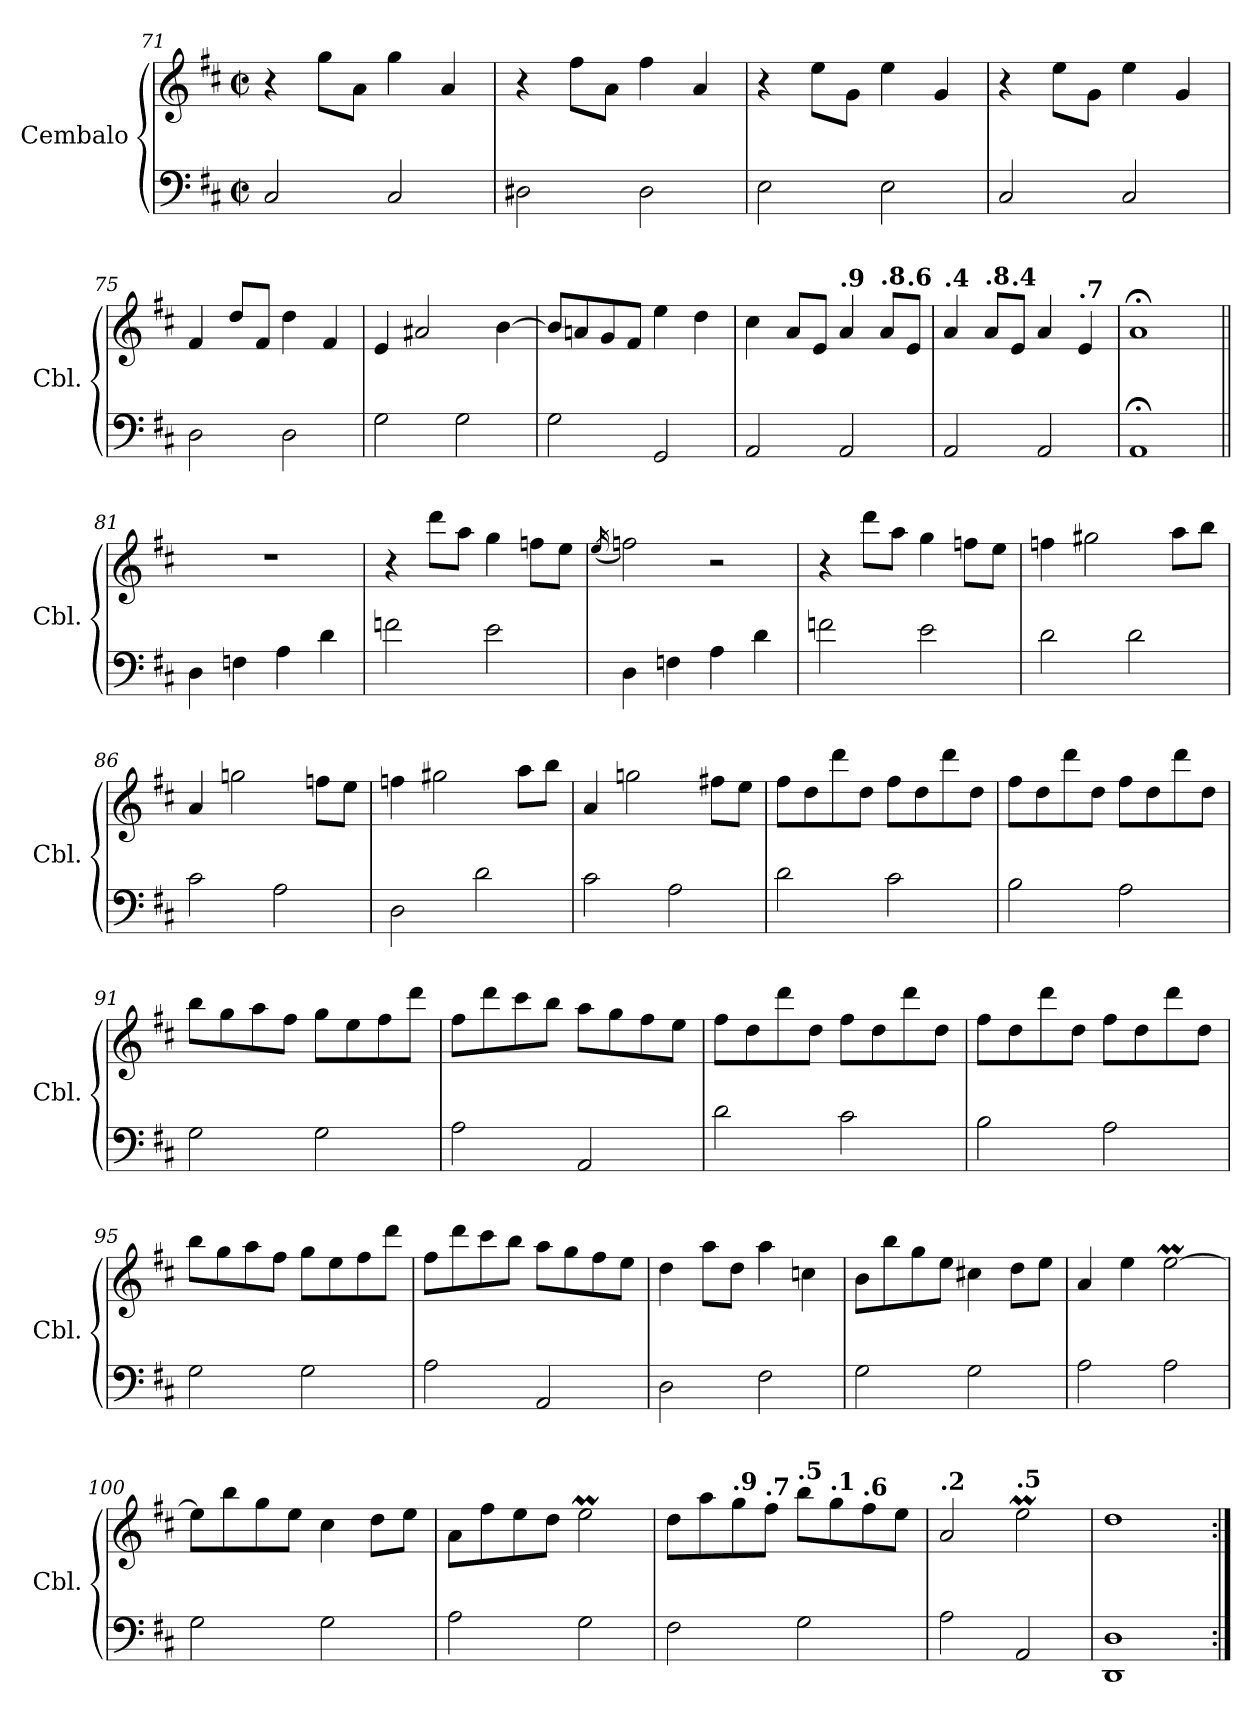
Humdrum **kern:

**kern	**kern
*part1	*part1
*staff2	*staff1
*I"Cembalo	*
*I'Cbl.	*
*clefF4	*clefG2
*k[f#c#]	*k[f#c#]
*M2/2	*M2/2
*met(c|)	*met(c|)
=71	=71
2C#/	4r
.	8gg\L
.	8a\J
2C#/	4gg\
.	4a/
=72	=72
2D#X\	4r
.	8ff#\L
.	8a\J
2D#\	4ff#\
.	4a/
!!LO:LB:g=z
=73	=73
2E\	4r
.	8ee\L
.	8g\J
2E\	4ee\
.	4g/
=74	=74
2C#/	4r
.	8ee\L
.	8g\J
2C#/	4ee\
.	4g/
=75	=75
2D\	4f#/
.	8dd/L
.	8f#/J
2D\	4dd\
.	4f#/
=76	=76
2G\	4e/
.	2a#X/
2G\	.
.	[4b\
!!LO:LB:g=z
=77	=77
2G\	8b/L]
.	8an/
.	8g/
.	8f#/J
2GG/	4ee\
.	4dd\
=78	=78
*	*MM158
2AA/	4cc#\
.	8a/L
.	8e/J
*	*MM157
!	!LO:TX:a:B:t=.9
2AA/	4a/
*	*MM157
!	!LO:TX:a:B:t=.8
.	8a/L
*	*MM157
!	!LO:TX:a:B:t=.6
.	8e/J
=79	=79
*	*MM157
!	!LO:TX:a:B:t=.4
2AA/	4a/
*	*MM156
!	!LO:TX:a:B:t=.8
.	8a/L
*	*MM156
!	!LO:TX:a:B:t=.4
.	8e/J
*	*MM156
2AA/	4a/
*	*MM154
!	!LO:TX:a:B:t=.7
.	4e/
=80	=80
*	*MM153
1AA;<	1a;<
!!LO:PB:g=z
=81||	=81||
*	*MM158
4D\	1r
4Fn\	.
4A\	.
4d\	.
=82	=82
2fn\	4r
.	8ddd\L
.	8aa\J
2e\	4gg\
.	8ffn\L
.	8ee\J
=83	=83
.	(<16qee/
4D\	2ffn\)
4Fn\	.
4A\	2r
4d\	.
=84	=84
2fn\	4r
.	8ddd\L
.	8aa\J
2e\	4gg\
.	8ffn\L
.	8ee\J
!!LO:LB:g=z
=85	=85
2d\	4ffn\
.	2gg#X\
2d\	.
.	8aa\L
.	8bb\J
=86	=86
2c#\	4a/
.	2ggn\
2A\	.
.	8ffn\L
.	8ee\J
=87	=87
2D\	4ffn\
.	2gg#X\
2d\	.
.	8aa\L
.	8bb\J
=88	=88
2c#\	4a/
.	2ggn\
2A\	.
.	8ff#X\L
.	8ee\J
!!LO:LB:g=z
=89	=89
2d\	8ff#\L
.	8dd\
.	8ddd\
.	8dd\J
2c#\	8ff#\L
.	8dd\
.	8ddd\
.	8dd\J
=90	=90
2B\	8ff#\L
.	8dd\
.	8ddd\
.	8dd\J
2A\	8ff#\L
.	8dd\
.	8ddd\
.	8dd\J
=91	=91
2G\	8bb\L
.	8gg\
.	8aa\
.	8ff#\J
2G\	8gg\L
.	8ee\
.	8ff#\
.	8ddd\J
=92	=92
2A\	8ff#\L
.	8ddd\
.	8ccc#\
.	8bb\J
2AA/	8aa\L
.	8gg\
.	8ff#\
.	8ee\J
!!LO:LB:g=z
=93	=93
2d\	8ff#\L
.	8dd\
.	8ddd\
.	8dd\J
2c#\	8ff#\L
.	8dd\
.	8ddd\
.	8dd\J
=94	=94
2B\	8ff#\L
.	8dd\
.	8ddd\
.	8dd\J
2A\	8ff#\L
.	8dd\
.	8ddd\
.	8dd\J
=95	=95
2G\	8bb\L
.	8gg\
.	8aa\
.	8ff#\J
2G\	8gg\L
.	8ee\
.	8ff#\
.	8ddd\J
=96	=96
2A\	8ff#\L
.	8ddd\
.	8ccc#\
.	8bb\J
2AA/	8aa\L
.	8gg\
.	8ff#\
.	8ee\J
!!LO:LB:g=z
=97	=97
2D\	4dd\
.	8aa\L
.	8dd\J
2F#\	4aa\
.	4ccn\
=98	=98
2G\	8b\L
.	8bb\
.	8gg\
.	8ee\J
2G\	4cc#X\
.	8dd\L
.	8ee\J
=99	=99
2A\	4a/
.	4ee\
2A\	[2eeM\
=100	=100
2G\	8ee\L]
.	8bb\
.	8gg\
.	8ee\J
2G\	4cc#\
.	8dd\L
.	8ee\J
!!LO:LB:g=z
=101	=101
2A\	8a\L
.	8ff#\
.	8ee\
.	8dd\J
2G\	2eeM\
=102	=102
*	*MM158
2F#\	8dd\L
.	8aa\
*	*MM157
!	!LO:TX:a:B:t=.9
.	8gg\
*	*MM157
!	!LO:TX:a:B:t=.7
.	8ff#\J
*	*MM157
!	!LO:TX:a:B:t=.5
2G\	8bb\L
*	*MM157
!	!LO:TX:a:B:t=.1
.	8gg\
*	*MM156
!	!LO:TX:a:B:t=.6
.	8ff#\
*	*MM156
.	8ee\J
=103	=103
*	*MM155
!	!LO:TX:a:B:t=.2
2A\	2a/
*	*MM150
!	!LO:TX:a:B:t=.5
2AA/	2eeM\
=104	=104
*	*MM143
1DD 1D	1dd
=:|!	=:|!
*-	*-
